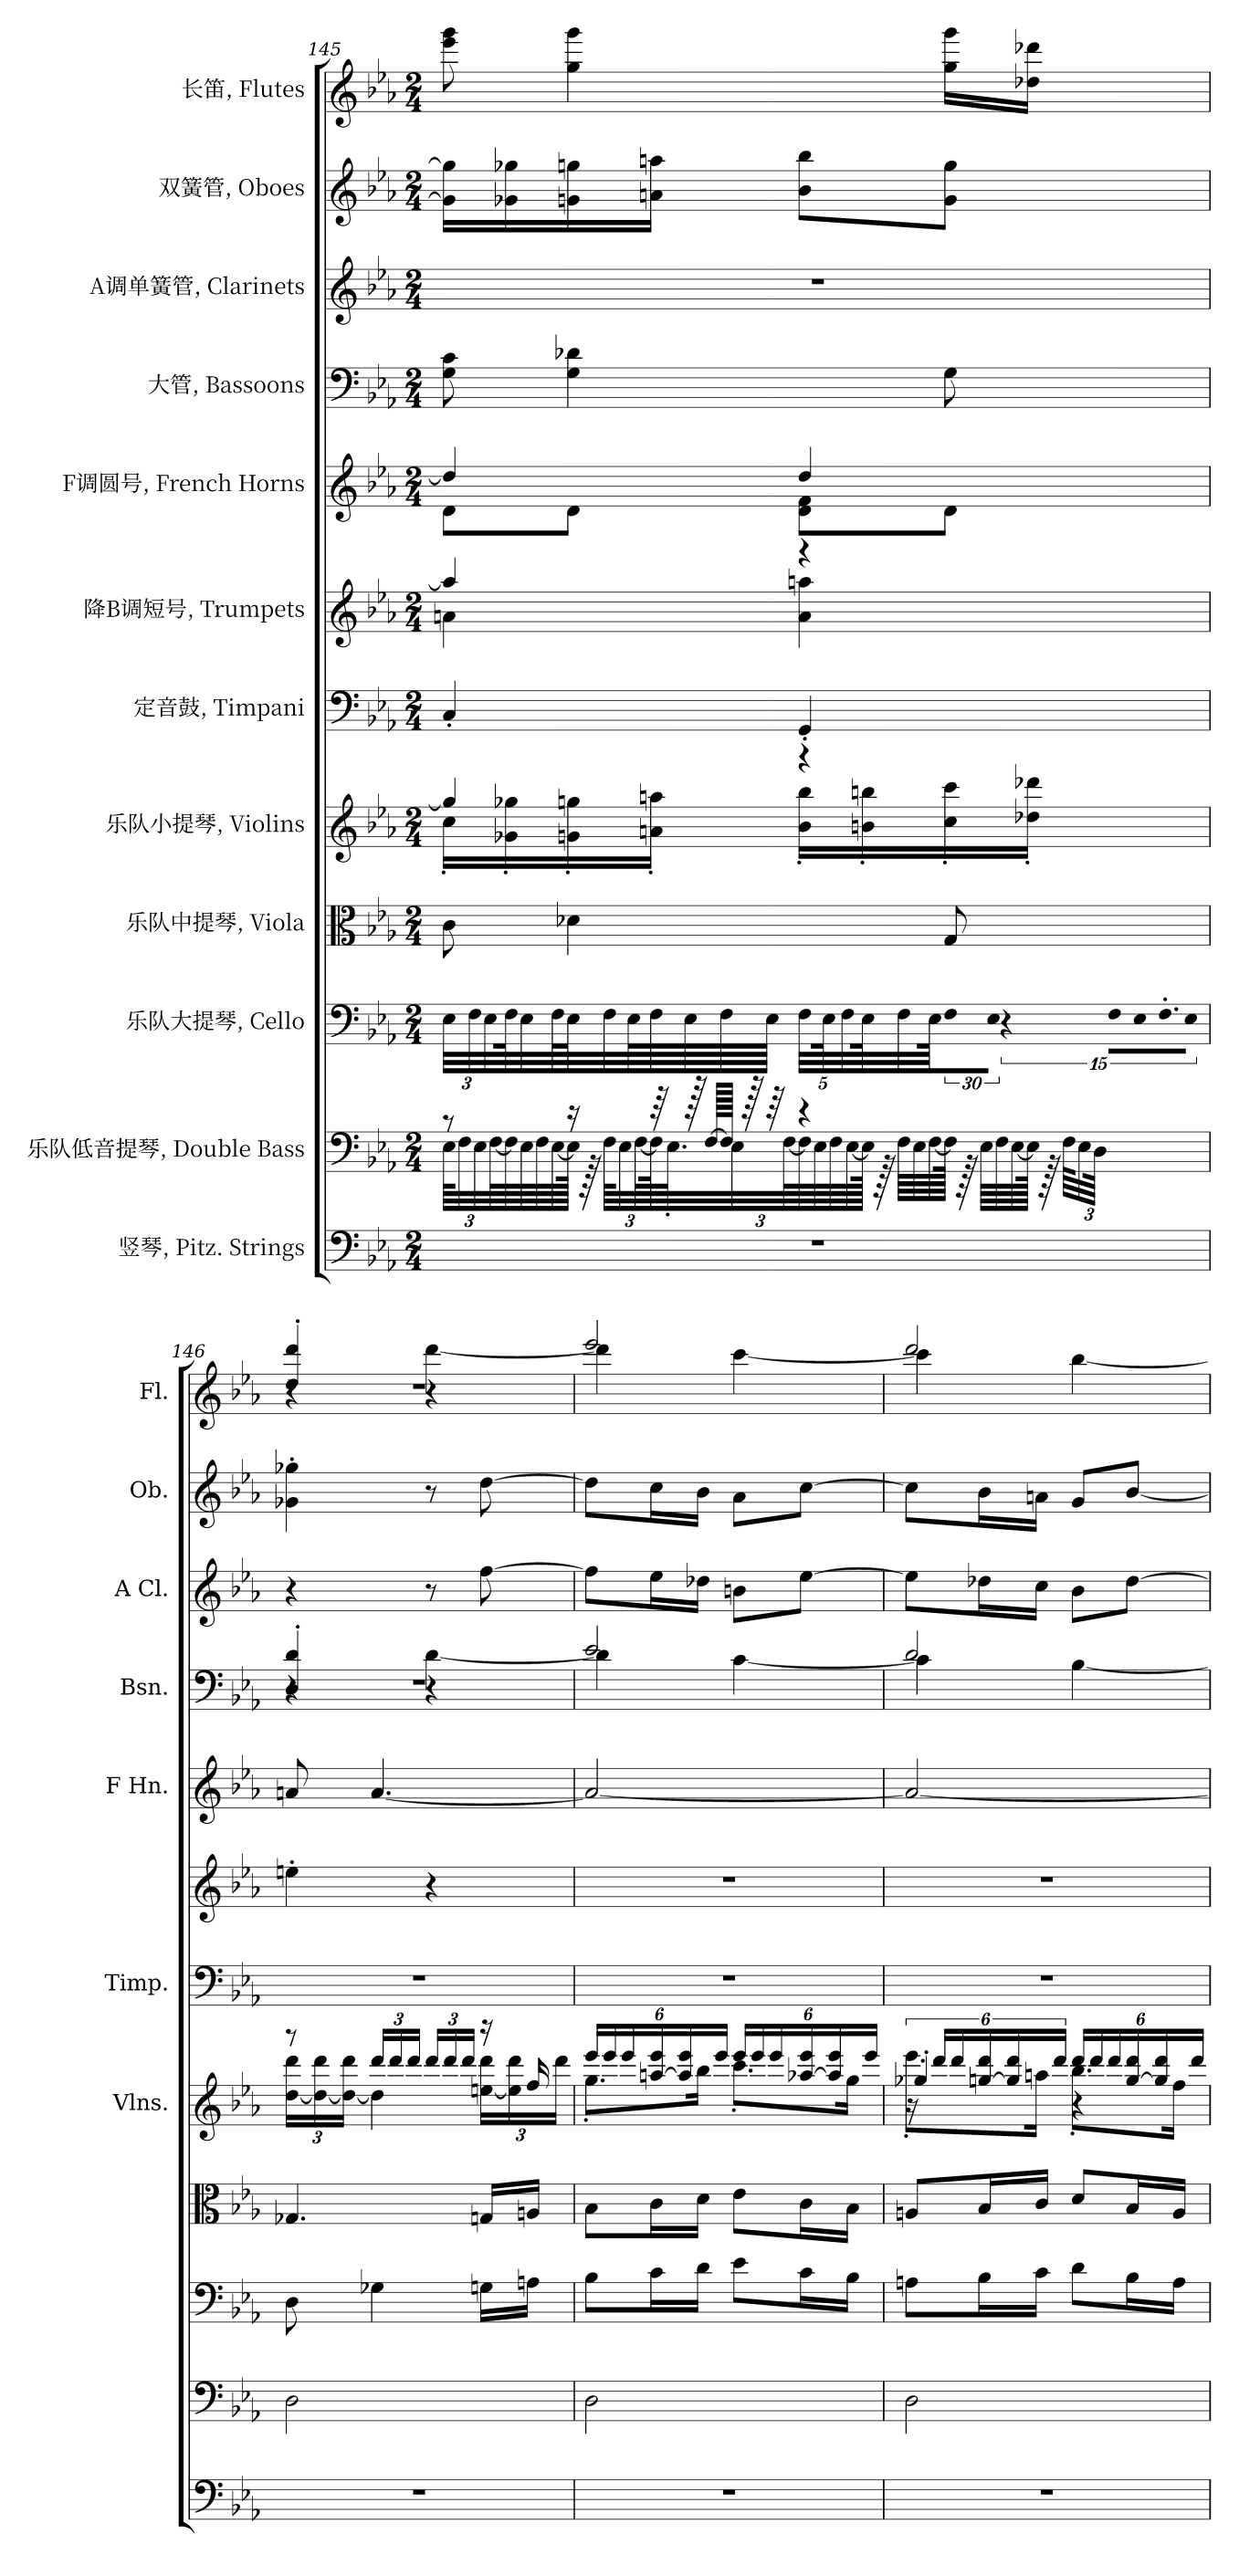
**kern	**kern	**kern	**kern	**kern	**kern	**kern	**kern	**kern	**kern	**kern	**kern
*part12	*part11	*part10	*part9	*part8	*part7	*part6	*part5	*part4	*part3	*part2	*part1
*staff12	*staff11	*staff10	*staff9	*staff8	*staff7	*staff6	*staff5	*staff4	*staff3	*staff2	*staff1
*I"竖琴, Pitz. Strings	*I"乐队低音提琴, Double Bass	*I"乐队大提琴, Cello	*I"乐队中提琴, Viola	*I"乐队小提琴, Violins	*I"定音鼓, Timpani	*I"降B调短号, Trumpets	*I"F调圆号, French Horns	*I"大管, Bassoons	*I"A调单簧管, Clarinets	*I"双簧管, Oboes	*I"长笛, Flutes
*	*	*	*	*I'Vlns.	*I'Timp.	*	*I'F Hn.	*I'Bsn.	*I'A Cl.	*I'Ob.	*I'Fl.
!!LO:PB:g=z
*clefF4	*clefF4	*clefF4	*clefC3	*clefG2	*clefF4	*clefG2	*clefG2	*clefF4	*clefG2	*clefG2	*clefG2
*	*ITrd7c12	*	*	*	*	*ITrd1c2	*ITrd4c7	*	*ITrd2c3	*	*
*k[b-e-a-]	*k[b-e-a-]	*k[b-e-a-]	*k[b-e-a-]	*k[b-e-a-]	*k[b-e-a-]	*k[b-e-a-d-g-]	*k[b-e-a-d-]	*k[b-e-a-]	*k[]	*k[b-e-a-]	*k[b-e-a-]
*M2/4	*M2/4	*M2/4	*M2/4	*M2/4	*M2/4	*M2/4	*M2/4	*M2/4	*M2/4	*M2/4	*M2/4
=145	=145	=145	=145	=145	=145	=145	=145	=145	=145	=145	=145
*	*^	*	*	*	*	*	*	*	*	*	*
*	*	*Xbrackettup	*Xbrackettup	*	*	*	*	*	*	*	*	*
*	*	*	*	*	*^	*	*^	*^	*	*	*	*
2r	8r	96EE-\KLLL	48E-\LLL	8c\	4gg/]	16cc'\LL	4C'/	4gg/]	4gn\	4g/]	8G\L	8G\ 8c\	2r	16g\] 16gg\]LL	8eee-\ 8ggg\
.	.	48FF\	.	.	.	.	.	.	.	.	.	.	.	.	.
.	.	.	48F\	.	.	.	.	.	.	.	.	.	.	.	.
.	.	48EE-\	.	.	.	.	.	.	.	.	.	.	.	.	.
.	.	.	48E-\	.	.	.	.	.	.	.	.	.	.	.	.
.	.	[96FF\L	.	.	.	.	.	.	.	.	.	.	.	.	.
.	.	64FF\]	64F\K	.	.	16g-X\' 16gg-X\'	.	.	.	.	.	.	.	16g-X\ 16gg-X\	.
.	.	64EE-\	32E-\	.	.	.	.	.	.	.	.	.	.	.	.
.	.	64FF\	.	.	.	.	.	.	.	.	.	.	.	.	.
.	.	[64EE-\	64F\L	.	.	.	.	.	.	.	.	.	.	.	.
.	16r	128EE-\JJJJk]	64E-\J	4d-X\	.	16gn\' 16ggn\'	.	.	.	.	8G\J	4G\ 4d-X\	.	16gn\ 16ggn\	4gg\ 4ggg\
.	.	128r	.	.	.	.	.	.	.	.	.	.	.	.	.
.	.	64FF\KLLL	32F\	.	.	.	.	.	.	.	.	.	.	.	.
.	.	48EE-\	.	.	.	.	.	.	.	.	.	.	.	.	.
.	.	.	64E-\L	.	.	.	.	.	.	.	.	.	.	.	.
.	.	[96FF\L	.	.	.	.	.	.	.	.	.	.	.	.	.
.	64r	128FF\K]	64F\	.	.	16an\' 16aan\'JJ	.	.	.	.	.	.	.	16an\ 16aan\JJ	.
.	.	64.EE-'\J	.	.	.	.	.	.	.	.	.	.	.	.	.
.	128r	.	64E-\	.	.	.	.	.	.	.	.	.	.	.	.
.	[128FF/LLLLL	.	.	.	.	.	.	.	.	.	.	.	.	.	.
.	128FF/JJJJJ]	48EE-\	64F\	.	.	.	.	.	.	.	.	.	.	.	.
.	128r	.	.	.	.	.	.	.	.	.	.	.	.	.	.
.	64r	.	64E-\JJJJ	.	.	.	.	.	.	.	.	.	.	.	.
.	.	[96FF\L	.	.	.	.	.	.	.	.	.	.	.	.	.
.	4r	64FF\]	40F\LLL	.	4r	16b-\' 16bb-\'LL	4GG'/	4r	4g\ 4ggn\	4g/	8G\ 8B-\L	.	.	8b-\ 8bb-\L	.
.	.	64EE-\	.	.	.	.	.	.	.	.	.	.	.	.	.
.	.	.	80E-\K	.	.	.	.	.	.	.	.	.	.	.	.
.	.	64FF\	.	.	.	.	.	.	.	.	.	.	.	.	.
.	.	.	40F\	.	.	.	.	.	.	.	.	.	.	.	.
.	.	[64EE-\	.	.	.	.	.	.	.	.	.	.	.	.	.
.	.	128EE-\JJJJk]	64E-\K	.	.	16bn\' 16bbn\'	.	.	.	.	.	.	.	.	.
.	.	128r	.	.	.	.	.	.	.	.	.	.	.	.	.
.	.	64FF\LLLL	32F\	.	.	.	.	.	.	.	.	.	.	.	.
.	.	64EE-\	.	.	.	.	.	.	.	.	.	.	.	.	.
.	.	[64FF\	64E-\L	.	.	.	.	.	.	.	.	.	.	.	.
*	*	*	*brackettup	*	*	*	*	*	*	*	*	*	*	*	*
!	!	!	!LO:N:vis=256%9	!	!	!	!	!	!	!	!	!	!	!	!
.	.	128FF\JJJJk]	960%17F\	8G/	.	16cc\' 16ccc\'	.	.	.	.	8G\J	8G\	.	8g\ 8gg\J	16gg\ 16ggg\LL
.	.	128r	.	.	.	.	.	.	.	.	.	.	.	.	.
.	.	64EE-\LLLL	.	.	.	.	.	.	.	.	.	.	.	.	.
!	!	!	!LO:N:vis=256%9	!	!	!	!	!	!	!	!	!	!	!	!
.	.	.	960%17E-\JJJJ	.	.	.	.	.	.	.	.	.	.	.	.
.	.	64FF\	.	.	.	.	.	.	.	.	.	.	.	.	.
.	.	.	1920ryy	.	.	.	.	.	.	.	.	.	.	.	.
!	!	!	!LO:N:vis=128	!	!	!	!	!	!	!	!	!	!	!	!
.	.	.	1920%17r	.	.	.	.	.	.	.	.	.	.	.	.
!	!	!	!LO:N:vis=256%9	!	!	!	!	!	!	!	!	!	!	!	!
.	.	.	960%17F\LLLL	.	.	.	.	.	.	.	.	.	.	.	.
.	.	[64EE-\	.	.	.	.	.	.	.	.	.	.	.	.	.
!	!	!	!LO:N:vis=256%9	!	!	!	!	!	!	!	!	!	!	!	!
.	.	128EE-\JJJJk]	960%17E-\	.	.	16dd-X\' 16ddd-X\'JJ	.	.	.	.	.	.	.	.	16dd-X\ 16ddd-X\JJ
.	.	128r	.	.	.	.	.	.	.	.	.	.	.	.	.
.	.	64FF\KLLL	.	.	.	.	.	.	.	.	.	.	.	.	.
!	!	!	!LO:N:vis=32.	!	!	!	!	!	!	!	!	!	!	!	!
.	.	.	640%17F'\	.	.	.	.	.	.	.	.	.	.	.	.
.	.	48EE-\	.	.	.	.	.	.	.	.	.	.	.	.	.
.	.	.	1920ryy	.	.	.	.	.	.	.	.	.	.	.	.
!	!	!	!LO:N:vis=256%9	!	!	!	!	!	!	!	!	!	!	!	!
.	.	.	960%17E-\JJJJ	.	.	.	.	.	.	.	.	.	.	.	.
.	.	96DD\JJJk	.	.	.	.	.	.	.	.	.	.	.	.	.
*	*	*	*	*	*	*	*	*v	*v	*	*	*	*	*	*
*	*v	*v	*	*	*	*	*	*	*v	*v	*	*	*	*
!!LO:PB:g=z
=146	=146	=146	=146	=146	=146	=146	=146	=146	=146	=146	=146	=146
*	*	*	*	*	*Xbrackettup	*	*	*	*	*	*	*
*	*	*	*	*	*	*	*	*	*^	*	*	*^
*	*	*	*	*	*	*	*	*	*	*^	*	*	*	*^
2r	2DD\	8D\	4.G-X/	8r	[24dd\ 24ddd\LL	2r	4ddn'\	8dn/	2r	4r	4D/' 4d/'	4r	4g-X\' 4gg-X\'	2r	4r	4dd/' 4ddd/'
.	.	.	.	.	24dd\_ 24ddd\	.	.	.	.	.	.	.	.	.	.	.
.	.	.	.	.	24dd\_ 24ddd\JJ	.	.	.	.	.	.	.	.	.	.	.
.	.	4G-X\	.	24ddd/LL	4dd\]	.	.	[4.d/	.	.	.	.	.	.	.	.
.	.	.	.	24ddd/	.	.	.	.	.	.	.	.	.	.	.	.
.	.	.	.	24ddd/JJ	.	.	.	.	.	.	.	.	.	.	.	.
.	.	.	.	24ddd/LL	.	.	4r	.	.	[4d\	4r	8r	8r	.	[4ddd\	4r
.	.	.	.	24ddd/	.	.	.	.	.	.	.	.	.	.	.	.
.	.	.	.	24ddd/JJ	.	.	.	.	.	.	.	.	.	.	.	.
.	.	16Gn\LL	16Gn/LL	16r	[24een\ 24ddd\LL	.	.	.	.	.	.	[8dd\	[8dd\	.	.	.
.	.	.	.	.	24ee\] 24ddd\	.	.	.	.	.	.	.	.	.	.	.
.	.	16An\JJ	16An/JJ	16ff/	.	.	.	.	.	.	.	.	.	.	.	.
.	.	.	.	.	24ddd\JJ	.	.	.	.	.	.	.	.	.	.	.
*	*	*	*	*	*	*	*	*	*	*v	*v	*	*	*	*v	*v
=147	=147	=147	=147	=147	=147	=147	=147	=147	=147	=147	=147	=147	=147	=147
2r	2DD\	8B-\L	8B-\L	24eee-/LL	8.gg'\L	2r	2r	2d/_	2e-/	4d\]	8dd\L]	8dd\L]	2eee-/	4ddd\]
.	.	.	.	24eee-/	.	.	.	.	.	.	.	.	.	.
.	.	.	.	24eee-/	.	.	.	.	.	.	.	.	.	.
.	.	16c\L	16c\L	[24aan/ 24eee-/	.	.	.	.	.	.	16cc\L	16cc\L	.	.
.	.	.	.	24aa/] 24eee-/	.	.	.	.	.	.	.	.	.	.
.	.	16d\JJ	16d\JJ	.	16bb-\Jk	.	.	.	.	.	16b-X\JJ	16b-\JJ	.	.
.	.	.	.	24eee-/JJ	.	.	.	.	.	.	.	.	.	.
.	.	8e-\L	8e-\L	24eee-/LL	8.ccc'\L	.	.	.	.	[4c\	8g#X\L	8a-\L	.	[4ccc\
.	.	.	.	24eee-/	.	.	.	.	.	.	.	.	.	.
.	.	.	.	24eee-/	.	.	.	.	.	.	.	.	.	.
.	.	16c\L	16c\L	[24aa-X/ 24eee-/	.	.	.	.	.	.	[8cc\J	[8cc\J	.	.
.	.	.	.	24aa-/] 24eee-/	.	.	.	.	.	.	.	.	.	.
.	.	16B-\JJ	16B-\JJ	.	16gg\Jk	.	.	.	.	.	.	.	.	.
.	.	.	.	24eee-/JJ	.	.	.	.	.	.	.	.	.	.
*	*	*	*	*v	*v	*	*	*	*	*	*	*	*	*
!!LO:PB:g=z	!!
=148	=148	=148	=148	=148	=148	=148	=148	=148	=148	=148	=148	=148	=148
*	*	*	*	*brackettup	*	*	*	*	*	*	*	*	*
*	*	*	*	*^	*	*	*	*	*	*	*	*	*
*	*	*	*	*	*^	*	*	*	*	*	*	*	*	*
2r	2DD\	8An\L	8An/L	24r	8.eee-'\L	4gg-X'/	2r	2r	2d/_	2d/	4c\]	8cc\L]	8cc\L]	2ddd/	4ccc\]
.	.	.	.	24ddd/LL	.	.	.	.	.	.	.	.	.	.	.
.	.	.	.	24ddd/	.	.	.	.	.	.	.	.	.	.	.
*	*	*	*	*Xbrackettup	*	*	*	*	*	*	*	*	*	*	*
.	.	16B-\L	16B-/L	[24ggn/ 24ddd/	.	.	.	.	.	.	.	16b-X\L	16b-\L	.	.
.	.	.	.	24gg/] 24ddd/	.	.	.	.	.	.	.	.	.	.	.
.	.	16c\JJ	16c/JJ	.	16aan\Jk	.	.	.	.	.	.	16a\JJ	16an\JJ	.	.
.	.	.	.	24ddd/JJ	.	.	.	.	.	.	.	.	.	.	.
.	.	8d\L	8d/L	24ddd/LL	8.bb-'\L	4r	.	.	.	.	[4B-\	8g\L	8g/L	.	[4bb-\
.	.	.	.	24ddd/	.	.	.	.	.	.	.	.	.	.	.
.	.	.	.	24ddd/	.	.	.	.	.	.	.	.	.	.	.
.	.	16B-\L	16B-/L	[24gg/ 24ddd/	.	.	.	.	.	.	.	[8b-\J	[8b-/J	.	.
.	.	.	.	24gg/] 24ddd/	.	.	.	.	.	.	.	.	.	.	.
.	.	16A\JJ	16A/JJ	.	16ff\Jk	.	.	.	.	.	.	.	.	.	.
.	.	.	.	24ddd/JJ	.	.	.	.	.	.	.	.	.	.	.
*	*	*	*	*v	*v	*v	*	*	*	*v	*v	*	*	*v	*v
=	=	=	=	=	=	=	=	=	=	=	=
*-	*-	*-	*-	*-	*-	*-	*-	*-	*-	*-	*-
